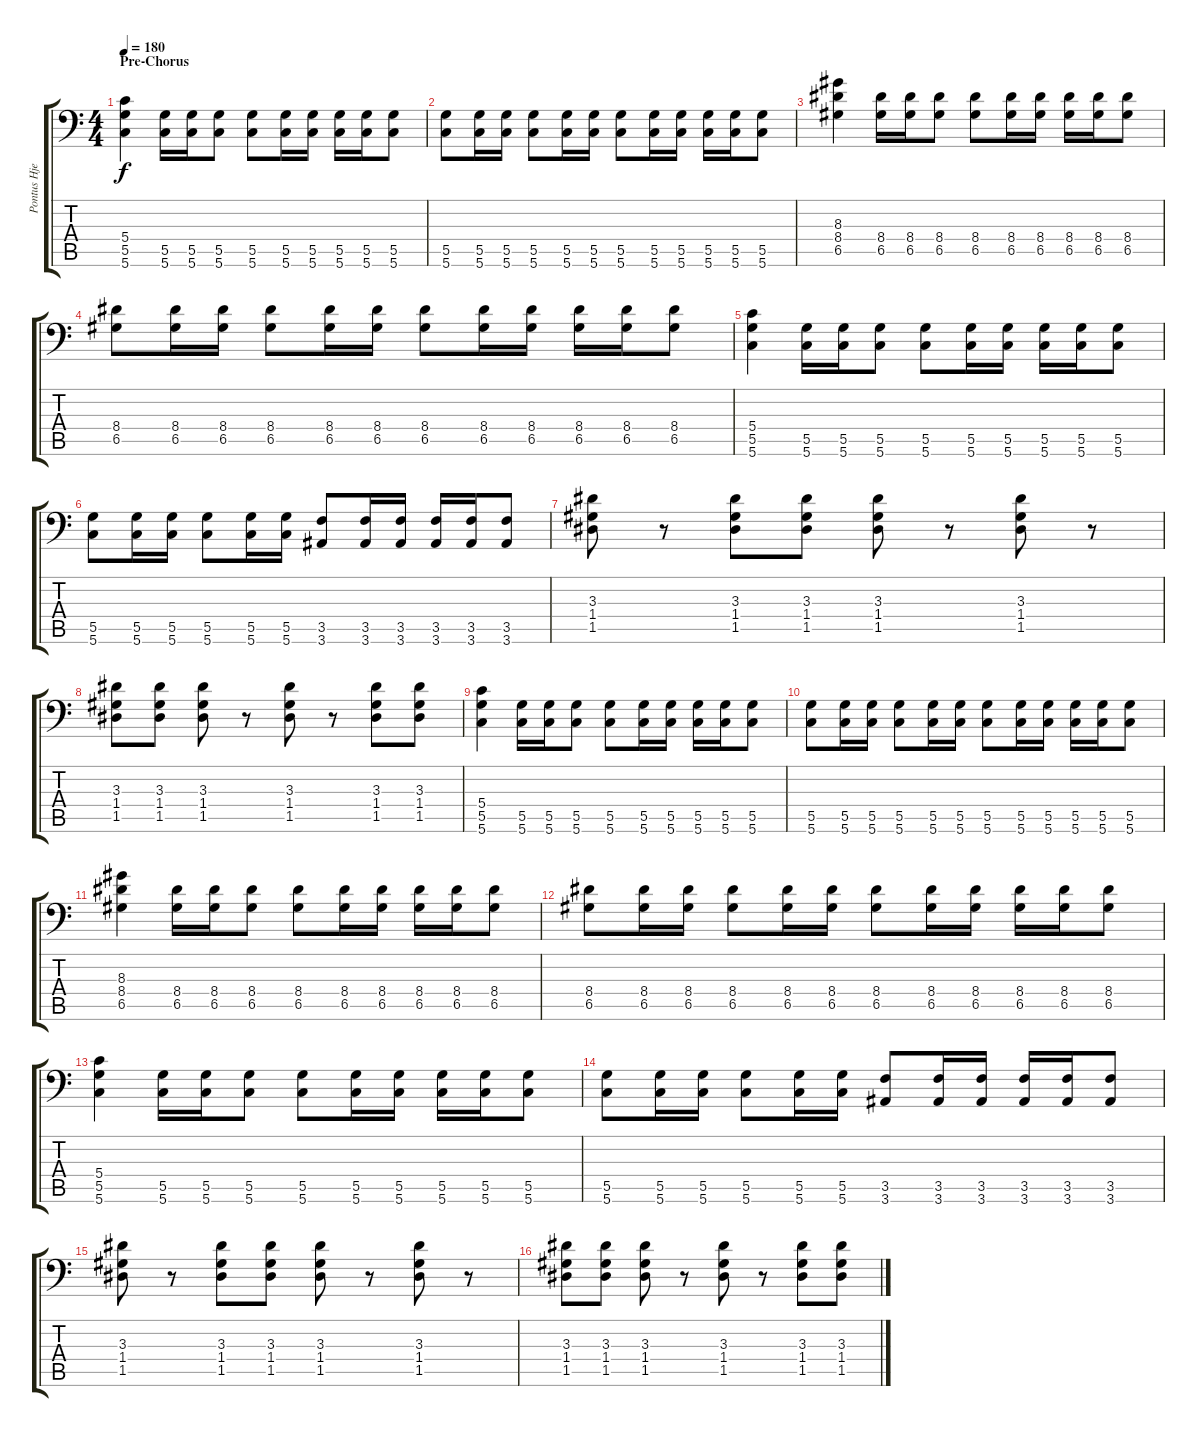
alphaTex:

\track ("Pontus Hjelm" "Pontus Hje") {instrument distortionguitar}
\staff {score tabs}
\tuning (A3 E3 C3 G2 D2 G1) {hide}
\ts (4 4)
\section ("" "Pre-Chorus")
\tempo 180
\clef f4
\ks c
(5.4 5.5 5.6).4{dy f} (5.5 5.6).16 (5.5 5.6).16 (5.5 5.6).8 (5.5 5.6).8 (5.5 5.6).16 (5.5 5.6).16 (5.5 5.6).16 (5.5 5.6).16 (5.5 5.6).8 |
(5.5 5.6).8 (5.5 5.6).16 (5.5 5.6).16 (5.5 5.6).8 (5.5 5.6).16 (5.5 5.6).16 (5.5 5.6).8 (5.5 5.6).16 (5.5 5.6).16 (5.5 5.6).16 (5.5 5.6).16 (5.5 5.6).8 |
(8.3 8.4 6.5).4 (8.4 6.5).16 (8.4 6.5).16 (8.4 6.5).8 (8.4 6.5).8 (8.4 6.5).16 (8.4 6.5).16 (8.4 6.5).16 (8.4 6.5).16 (8.4 6.5).8 |
(8.4 6.5).8 (8.4 6.5).16 (8.4 6.5).16 (8.4 6.5).8 (8.4 6.5).16 (8.4 6.5).16 (8.4 6.5).8 (8.4 6.5).16 (8.4 6.5).16 (8.4 6.5).16 (8.4 6.5).16 (8.4 6.5).8 |
(5.4 5.5 5.6).4 (5.5 5.6).16 (5.5 5.6).16 (5.5 5.6).8 (5.5 5.6).8 (5.5 5.6).16 (5.5 5.6).16 (5.5 5.6).16 (5.5 5.6).16 (5.5 5.6).8 |
(5.5 5.6).8 (5.5 5.6).16 (5.5 5.6).16 (5.5 5.6).8 (5.5 5.6).16 (5.5 5.6).16 (3.5 3.6).8 (3.5 3.6).16 (3.5 3.6).16 (3.5 3.6).16 (3.5 3.6).16 (3.5 3.6).8 |
(3.3 1.4 1.5).8 r.8 (3.3 1.4 1.5).8 (3.3 1.4 1.5).8 (3.3 1.4 1.5).8 r.8 (3.3 1.4 1.5).8 r.8 |
(3.3 1.4 1.5).8 (3.3 1.4 1.5).8 (3.3 1.4 1.5).8 r.8 (3.3 1.4 1.5).8 r.8 (3.3 1.4 1.5).8 (3.3 1.4 1.5).8 |
(5.4 5.5 5.6).4 (5.5 5.6).16 (5.5 5.6).16 (5.5 5.6).8 (5.5 5.6).8 (5.5 5.6).16 (5.5 5.6).16 (5.5 5.6).16 (5.5 5.6).16 (5.5 5.6).8 |
(5.5 5.6).8 (5.5 5.6).16 (5.5 5.6).16 (5.5 5.6).8 (5.5 5.6).16 (5.5 5.6).16 (5.5 5.6).8 (5.5 5.6).16 (5.5 5.6).16 (5.5 5.6).16 (5.5 5.6).16 (5.5 5.6).8 |
(8.3 8.4 6.5).4 (8.4 6.5).16 (8.4 6.5).16 (8.4 6.5).8 (8.4 6.5).8 (8.4 6.5).16 (8.4 6.5).16 (8.4 6.5).16 (8.4 6.5).16 (8.4 6.5).8 |
(8.4 6.5).8 (8.4 6.5).16 (8.4 6.5).16 (8.4 6.5).8 (8.4 6.5).16 (8.4 6.5).16 (8.4 6.5).8 (8.4 6.5).16 (8.4 6.5).16 (8.4 6.5).16 (8.4 6.5).16 (8.4 6.5).8 |
(5.4 5.5 5.6).4 (5.5 5.6).16 (5.5 5.6).16 (5.5 5.6).8 (5.5 5.6).8 (5.5 5.6).16 (5.5 5.6).16 (5.5 5.6).16 (5.5 5.6).16 (5.5 5.6).8 |
(5.5 5.6).8 (5.5 5.6).16 (5.5 5.6).16 (5.5 5.6).8 (5.5 5.6).16 (5.5 5.6).16 (3.5 3.6).8 (3.5 3.6).16 (3.5 3.6).16 (3.5 3.6).16 (3.5 3.6).16 (3.5 3.6).8 |
(3.3 1.4 1.5).8 r.8 (3.3 1.4 1.5).8 (3.3 1.4 1.5).8 (3.3 1.4 1.5).8 r.8 (3.3 1.4 1.5).8 r.8 |
(3.3 1.4 1.5).8 (3.3 1.4 1.5).8 (3.3 1.4 1.5).8 r.8 (3.3 1.4 1.5).8 r.8 (3.3 1.4 1.5).8 (3.3 1.4 1.5).8
